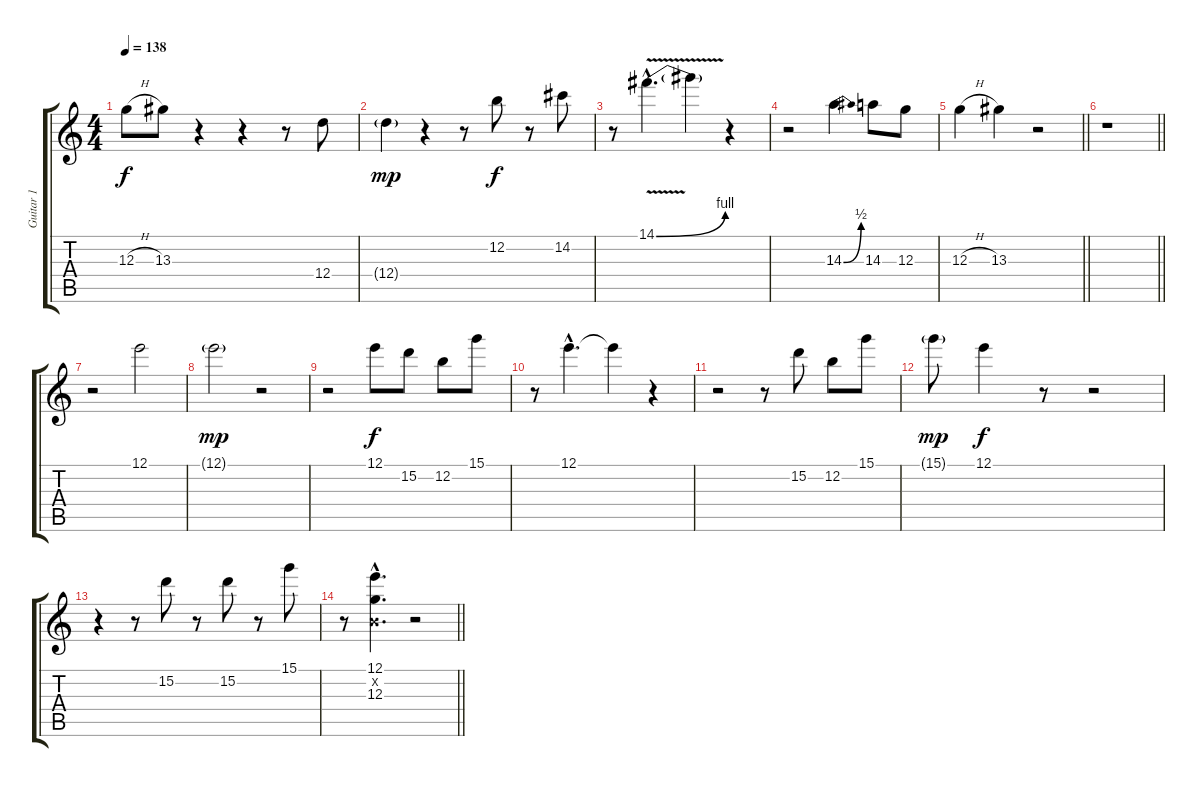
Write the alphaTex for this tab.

\track ("Guitar 1" "Guitar 1") {instrument electricguitarclean}
\staff {score tabs}
\tuning (E4 B3 G3 D3 A2 E2) {hide}
\ts (4 4)
\tempo 138
\clef g2
\ks c
12.3{h}.8{dy f} 13.3.8 r.4 r.4 r.8 12.4.8 |
12.4{g}.4{dy mp} r.4 r.8 12.2.8{dy f} r.8 14.2.8 |
r.8 14.1{be (bend 0 0 60 4) v hac}.4{d} 14.1{t}.4 r.4 |
r.2 14.3{be (bend 0 0 60 2)}.4 14.3.8 12.3.8 |
\barLineRight lightlight
12.3{h}.4 13.3.4 r.2 |
\barLineRight lightlight
r.1 |
r.2 12.1.2 |
12.1{g}.2{dy mp} r.2 |
r.2 12.1.8{dy f} 15.2.8 12.2.8 15.1.8 |
r.8 12.1{hac}.4{d} 12.1{t}.4 r.4 |
r.2 r.8 15.2.8 12.2.8 15.1.8 |
15.1{g}.8{dy mp} 12.1.4{dy f} r.8 r.2 |
r.4 r.8 15.2.8 r.8 15.2.8 r.8 15.1.8 |
\barLineRight lightlight
r.8 (12.1{hac} 0.2{hac x} 12.3{hac}).4{d} r.2
